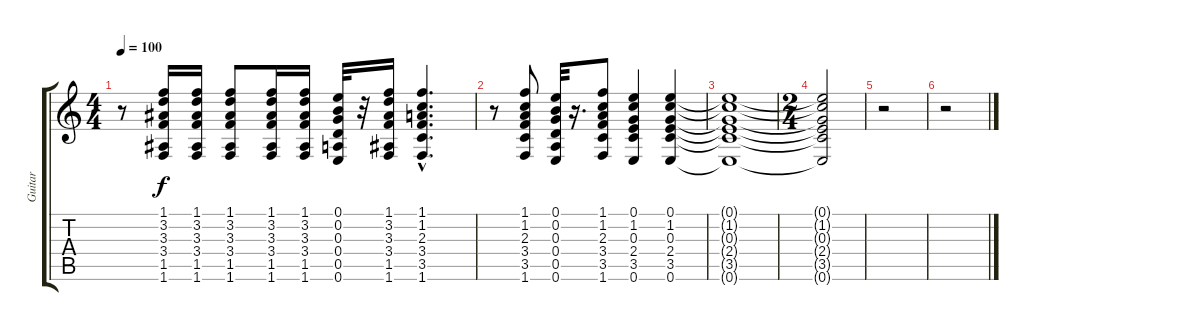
\track ("Guitar" "Guitar") {instrument overdrivenguitar}
\staff {score tabs}
\tuning (E4 B3 G3 D3 A2 E2) {hide}
\ts (4 4)
\tempo 100
\clef g2
\ks c
r.8{dy f} (1.1 3.2 3.3 3.4 1.5 1.6).16 (1.1 3.2 3.3 3.4 1.5 1.6).16 (1.1 3.2 3.3 3.4 1.5 1.6).8 (1.1 3.2 3.3 3.4 1.5 1.6).16 (1.1 3.2 3.3 3.4 1.5 1.6).16 (0.1 0.2 0.3 0.4 0.5 0.6).32 r.32 (1.1 3.2 3.3 3.4 1.5 1.6).16 (1.1{hac} 1.2{hac} 2.3{hac} 3.4{hac} 3.5{hac} 1.6{hac}).4{d} |
r.8 (1.1 1.2 2.3 3.4 3.5 1.6).8 (0.1 0.2 0.3 0.4 0.5 0.6).32 r.16{d} (1.1 1.2 2.3 3.4 3.5 1.6).8 (0.1 1.2 0.3 2.4 3.5 0.6).4 (0.1 1.2 0.3 2.4 3.5 0.6).4 |
(0.1{t} 1.2{t} 0.3{t} 2.4{t} 3.5{t} 0.6{t}).1 |
\ts (2 4)
(0.1{t} 1.2{t} 0.3{t} 2.4{t} 3.5{t} 0.6{t}).2 |
r.2 |
r.2
